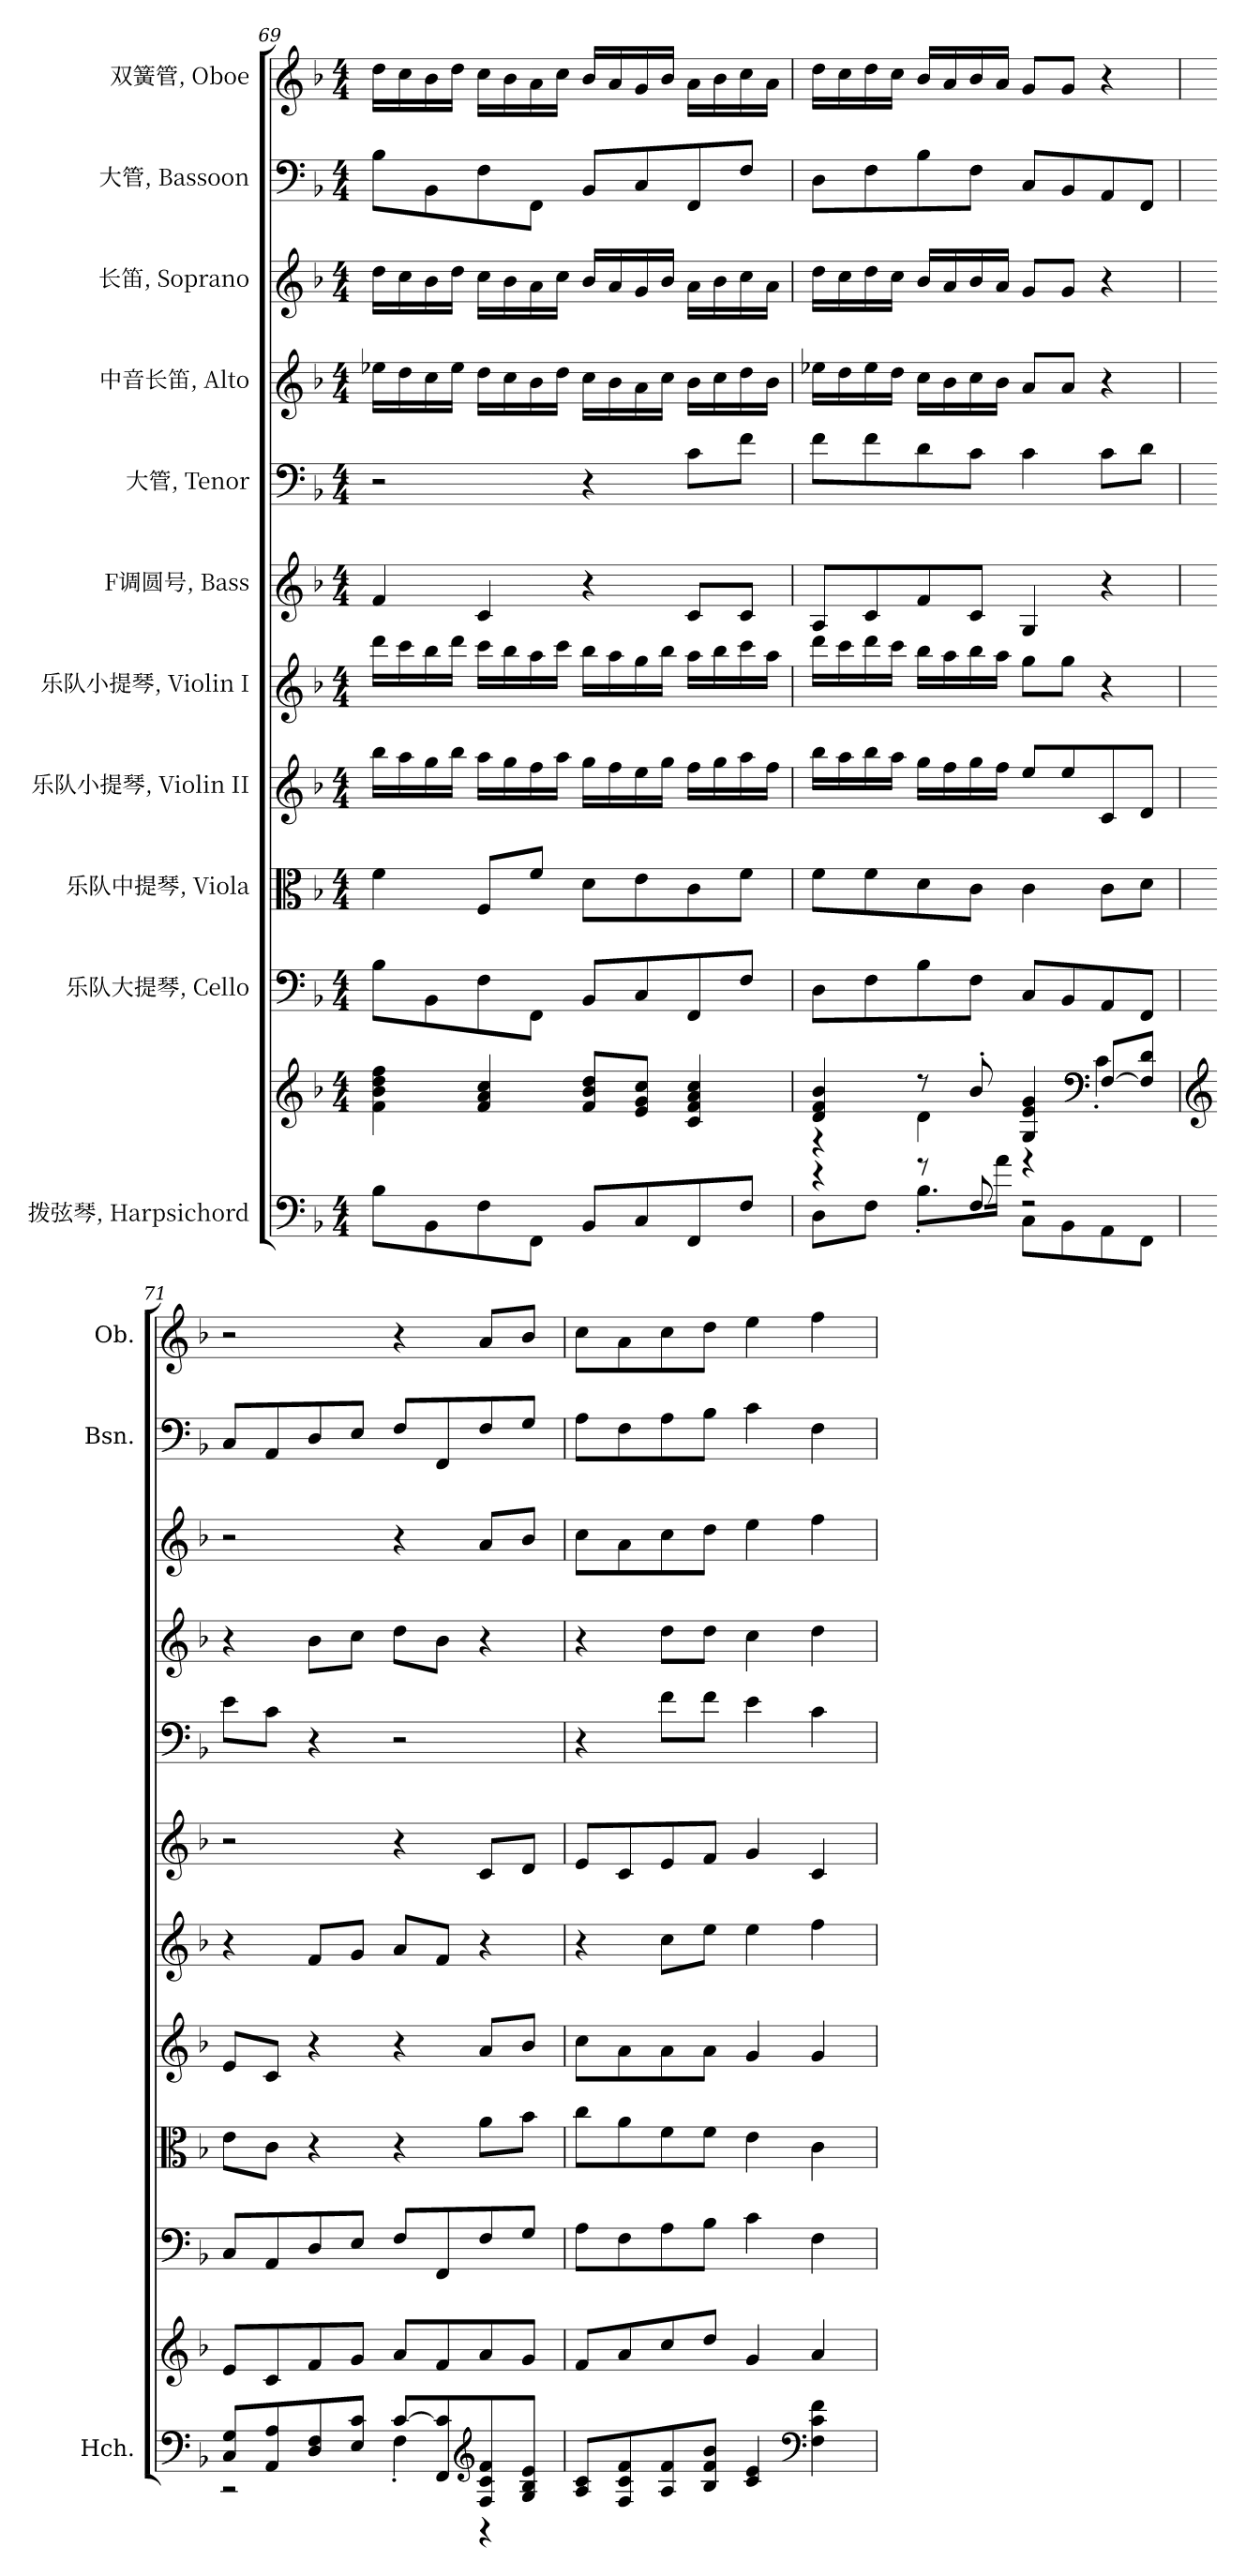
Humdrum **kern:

**kern	**kern	**kern	**kern	**kern	**kern	**kern	**kern	**kern	**kern	**kern	**kern
*part11	*part11	*part10	*part9	*part8	*part7	*part6	*part5	*part4	*part3	*part2	*part1
*staff12	*staff11	*staff10	*staff9	*staff8	*staff7	*staff6	*staff5	*staff4	*staff3	*staff2	*staff1
*I"拨弦琴, Harpsichord	*	*I"乐队大提琴, Cello	*I"乐队中提琴, Viola	*I"乐队小提琴, Violin II	*I"乐队小提琴, Violin I	*I"F调圆号, Bass	*I"大管, Tenor	*I"中音长笛, Alto	*I"长笛, Soprano	*I"大管, Bassoon	*I"双簧管, Oboe
*I'Hch.	*	*	*	*	*	*	*	*	*	*I'Bsn.	*I'Ob.
!!LO:PB:g=z
*clefF4	*clefG2	*clefF4	*clefC3	*clefG2	*clefG2	*clefG2	*clefF4	*clefG2	*clefG2	*clefF4	*clefG2
*	*	*	*	*	*	*ITrd4c7	*	*ITrd3c5	*	*	*
*k[b-]	*k[b-]	*k[b-]	*k[b-]	*k[b-]	*k[b-]	*k[b-e-]	*k[b-]	*k[]	*k[b-]	*k[b-]	*k[b-]
*M4/4	*M4/4	*M4/4	*M4/4	*M4/4	*M4/4	*M4/4	*M4/4	*M4/4	*M4/4	*M4/4	*M4/4
=69	=69	=69	=69	=69	=69	=69	=69	=69	=69	=69	=69
8B-\L	4f\ 4b-\ 4dd\ 4ff\	8B-\L	4f\	16bb-\LL	16ddd\LL	4B-/	2r	16b-X\LL	16dd\LL	8B-\L	16dd\LL
.	.	.	.	16aa\	16ccc\	.	.	16a\	16cc\	.	16cc\
8BB-\	.	8BB-\	.	16gg\	16bb-\	.	.	16g\	16b-\	8BB-\	16b-\
.	.	.	.	16bb-\JJ	16ddd\JJ	.	.	16b-\JJ	16dd\JJ	.	16dd\JJ
8F\	4f/ 4a/ 4cc/	8F\	8F/L	16aa\LL	16ccc\LL	4F/	.	16a\LL	16cc\LL	8F\	16cc\LL
.	.	.	.	16gg\	16bb-\	.	.	16g\	16b-\	.	16b-\
8FF\J	.	8FF\J	8f/J	16ff\	16aa\	.	.	16f\	16a\	8FF\J	16a\
.	.	.	.	16aa\JJ	16ccc\JJ	.	.	16a\JJ	16cc\JJ	.	16cc\JJ
8BB-/L	8f/ 8b-/ 8dd/L	8BB-/L	8d\L	16gg\LL	16bb-\LL	4r	4r	16g\LL	16b-/LL	8BB-/L	16b-/LL
.	.	.	.	16ff\	16aa\	.	.	16f\	16a/	.	16a/
8C/	8e/ 8g/ 8cc/J	8C/	8e\	16ee\	16gg\	.	.	16e\	16g/	8C/	16g/
.	.	.	.	16gg\JJ	16bb-\JJ	.	.	16g\JJ	16b-/JJ	.	16b-/JJ
8FF/	4c/ 4f/ 4a/ 4cc/	8FF/	8c\	16ff\LL	16aa\LL	8F/L	8c\L	16f\LL	16a\LL	8FF/	16a\LL
.	.	.	.	16gg\	16bb-\	.	.	16g\	16b-\	.	16b-\
8F/J	.	8F/J	8f\J	16aa\	16ccc\	8F/J	8f\J	16a\	16cc\	8F/J	16cc\
.	.	.	.	16ff\JJ	16aa\JJ	.	.	16f\JJ	16a\JJ	.	16a\JJ
=70	=70	=70	=70	=70	=70	=70	=70	=70	=70	=70	=70
*^	*^	*	*	*	*	*	*	*	*	*	*
4r	8D\L	4d/ 4f/ 4b-/	4r	8D\L	8f\L	16bb-\LL	16ddd\LL	8D/L	8f\L	16b-X\LL	16dd\LL	8D\L	16dd\LL
.	.	.	.	.	.	16aa\	16ccc\	.	.	16a\	16cc\	.	16cc\
.	8F\J	.	.	8F\	8f\	16bb-\	16ddd\	8F/	8f\	16b-\	16dd\	8F\	16dd\
.	.	.	.	.	.	16aa\JJ	16ccc\JJ	.	.	16a\JJ	16cc\JJ	.	16cc\JJ
8r	8.B-'\L	8r	4d\	8B-\	8d\	16gg\LL	16bb-\LL	8B-/	8d\	16g\LL	16b-/LL	8B-\	16b-/LL
.	.	.	.	.	.	16ff\	16aa\	.	.	16f\	16a/	.	16a/
8F/	.	8b-'/	.	8F\J	8c\J	16gg\	16bb-\	8F/J	8c\J	16g\	16b-/	8F\J	16b-/
.	16a\Jk	.	.	.	.	16ff\JJ	16aa\JJ	.	.	16f\JJ	16a/JJ	.	16a/JJ
2r	8C\L	4G/ 4e/ 4g/	4r	8C/L	4c\	8ee/L	8gg\L	4C/	4c\	8e/L	8g/L	8C/L	8g/L
.	8BB-\	.	.	8BB-/	.	8ee/	8gg\J	.	.	8e/J	8g/J	8BB-/	8g/J
*	*	*clefF4	*	*	*	*	*	*	*	*	*	*	*
.	8AA\	[8F/L	4c'\	8AA/	8c\L	8c/	4r	4r	8c\L	4r	4r	8AA/	4r
.	8FF\J	8F/] 8d/J	.	8FF/J	8d\J	8d/J	.	.	8d\J	.	.	8FF/J	.
*	*	*v	*v	*	*	*	*	*	*	*	*	*	*
!!LO:PB:g=z
=71	=71	=71	=71	=71	=71	=71	=71	=71	=71	=71	=71	=71
*	*	*clefG2	*	*	*	*	*	*	*	*	*	*
8C/ 8G/L	2r	8e/L	8C/L	8e\L	8e/L	4r	2r	8e\L	4r	2r	8C/L	2r
8AA/ 8A/	.	8c/	8AA/	8c\J	8c/J	.	.	8c\J	.	.	8AA/	.
8D/ 8F/	.	8f/	8D/	4r	4r	8f/L	.	4r	8f\L	.	8D/	.
8E/ 8c/J	.	8g/J	8E/J	.	.	8g/J	.	.	8g\J	.	8E/J	.
[8c/L	4F'\	8a/L	8F/L	4r	4r	8a/L	4r	2r	8a\L	4r	8F/L	4r
8FF/ 8c/]	.	8f/	8FF/	.	.	8f/J	.	.	8f\J	.	8FF/	.
*clefG2	*	*	*	*	*	*	*	*	*	*	*	*
8F/ 8c/ 8f/	4r	8a/	8F/	8a\L	8a/L	4r	8F/L	.	4r	8a/L	8F/	8a/L
8G/ 8B-/ 8e/J	.	8g/J	8G/J	8b-\J	8b-/J	.	8G/J	.	.	8b-/J	8G/J	8b-/J
*v	*v	*	*	*	*	*	*	*	*	*	*	*
=72	=72	=72	=72	=72	=72	=72	=72	=72	=72	=72	=72
8A/ 8c/L	8f/L	8A\L	8cc\L	8cc\L	4r	8A/L	4r	4r	8cc\L	8A\L	8cc\L
8F/ 8c/ 8f/	8a/	8F\	8a\	8a\	.	8F/	.	.	8a\	8F\	8a\
8A/ 8f/	8cc/	8A\	8f\	8a\	8cc\L	8A/	8f\L	8a\L	8cc\	8A\	8cc\
8B-/ 8f/ 8b-/J	8dd/J	8B-\J	8f\J	8a\J	8ee\J	8B-/J	8f\J	8a\J	8dd\J	8B-\J	8dd\J
4c/ 4e/	4g/	4c\	4e\	4g/	4ee\	4c/	4e\	4g\	4ee\	4c\	4ee\
*clefF4	*	*	*	*	*	*	*	*	*	*	*
4F\ 4c\ 4f\	4a/	4F\	4c\	4g/	4ff\	4F/	4c\	4a\	4ff\	4F\	4ff\
=	=	=	=	=	=	=	=	=	=	=	=
*-	*-	*-	*-	*-	*-	*-	*-	*-	*-	*-	*-
